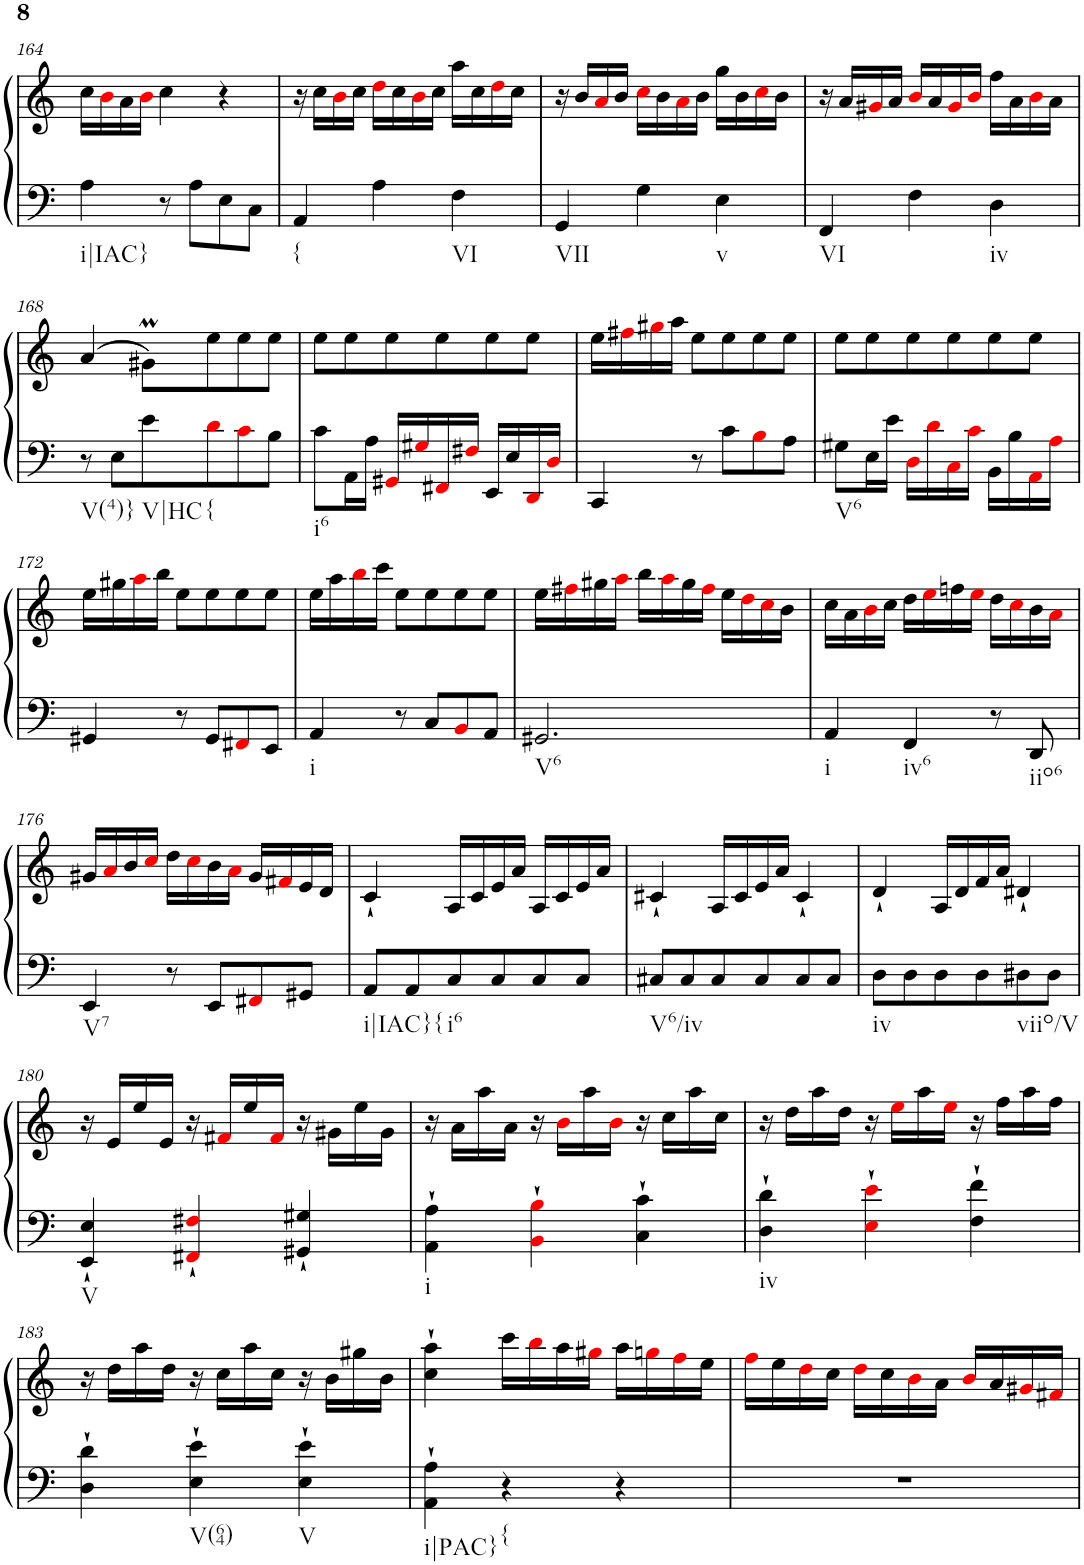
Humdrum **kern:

**kern	**kern
*part1	*part1
*staff2	*staff1
*I"Harpsichord	*
*I'Hch.	*
!!LO:PB:g=z
*clefF4	*clefG2
*k[]	*k[]
*M3/4	*M3/4
=164	=164
!LO:TX:b:t=i|IAC}	!
4A\	16cc\LL
.	16bi\
.	16a\
.	16bi\JJ
8r	4cc\
8A\L	.
8E\	4r
8C\J	.
=165	=165
!LO:TX:b:t={	!
4AA/	16r
.	16cc\LL
.	16bi\
.	16cc\JJ
4A\	16ddi\LL
.	16cc\
.	16bi\
.	16cc\JJ
!LO:TX:b:t=VI	!
4F\	16aa\LL
.	16cc\
.	16ddi\
.	16cc\JJ
=166	=166
!LO:TX:b:t=VII	!
4GG/	16r
.	16b/LL
.	16ai/
.	16b/JJ
4G\	16cci\LL
.	16b\
.	16ai\
.	16b\JJ
!LO:TX:b:t=v	!
4E\	16gg\LL
.	16b\
.	16cci\
.	16b\JJ
=167	=167
!LO:TX:b:t=VI	!
4FF/	16r
.	16a/LL
.	16g#Xi/
.	16a/JJ
4F\	16bi/LL
.	16a/
.	16g#i/
.	16bi/JJ
!LO:TX:b:t=iv	!
4D\	16ff\LL
.	16a\
.	16bi\
.	16a\JJ
!!LO:LB:g=z
=168	=168
!LO:TX:b:t=V(4)}	!
8r	(>4a/
8E\L	.
!LO:TX:b:t=V|HC	!
8e\	8g#Xm\L)
!LO:TX:b:t={	!
8di\	8ee\
8ci\	8ee\
8B\J	8ee\J
=169	=169
!LO:TX:b:t=i6	!
8c\L	8ee\L
16AA\L	8ee\
16A\JJ	.
16GG#Xi/LL	8ee\
16G#Xi/	.
16FF#Xi/	8ee\
16F#Xi/JJ	.
16EE/LL	8ee\
16E/	.
16DDi/	8ee\J
16Di/JJ	.
=170	=170
4CC/	16ee\LL
.	16ff#Xi\
.	16gg#Xi\
.	16aa\JJ
8r	8ee\L
8c\L	8ee\
8Bi\	8ee\
8A\J	8ee\J
=171	=171
!LO:TX:b:t=V6	!
8G#X\L	8ee\L
16E\L	8ee\
16e\JJ	.
16Di\LL	8ee\
16di\	.
16Ci\	8ee\
16ci\JJ	.
16BB\LL	8ee\
16B\	.
16AAi\	8ee\J
16Ai\JJ	.
!!LO:LB:g=z
=172	=172
4GG#X/	16ee\LL
.	16gg#X\
.	16aai\
.	16bb\JJ
8r	8ee\L
8GG#/L	8ee\
8FF#Xi/	8ee\
8EE/J	8ee\J
=173	=173
!LO:TX:b:t=i	!
4AA/	16ee\LL
.	16aa\
.	16bbi\
.	16ccc\JJ
8r	8ee\L
8C/L	8ee\
8BBi/	8ee\
8AA/J	8ee\J
=174	=174
!LO:TX:b:t=V6	!
2.GG#X/	16ee\LL
.	16ff#Xi\
.	16gg#X\
.	16aai\JJ
.	16bb\LL
.	16aai\
.	16gg#\
.	16ff#i\JJ
.	16ee\LL
.	16ddi\
.	16cci\
.	16b\JJ
=175	=175
!LO:TX:b:t=i	!
4AA/	16cc\LL
.	16a\
.	16bi\
.	16cc\JJ
!LO:TX:b:t=iv6	!
4FF/	16dd\LL
.	16eei\
.	16ffn\
.	16eei\JJ
8r	16dd\LL
.	16cci\
!LO:TX:b:t=iio6	!
8DD/	16b\
.	16ai\JJ
!!LO:LB:g=z
=176	=176
!LO:TX:b:t=V7	!
4EE/	16g#X/LL
.	16ai/
.	16b/
.	16cci/JJ
8r	16dd\LL
.	16cci\
8EE/L	16b\
.	16ai\JJ
8FF#Xi/	16g#/LL
.	16f#Xi/
8GG#X/J	16e/
.	16d/JJ
=177	=177
!LO:TX:b:t=i|IAC}{	!
8AA/L	4c`/
8AA/	.
!LO:TX:b:t=i6	!
8C/	16A/LL
.	16c/
8C/	16e/
.	16a/JJ
8C/	16A/LL
.	16c/
8C/J	16e/
.	16a/JJ
=178	=178
!LO:TX:b:t=V6/iv	!
8C#X/L	4c#X`/
8C#/	.
8C#/	16A/LL
.	16c#/
8C#/	16e/
.	16a/JJ
8C#/	4c#`/
8C#/J	.
=179	=179
!LO:TX:b:t=iv	!
8D\L	4d`/
8D\	.
8D\	16A/LL
.	16d/
8D\	16f/
.	16a/JJ
!LO:TX:b:t=viio/V	!
8D#X\	4d#X`/
8D#\J	.
!!LO:LB:g=z
=180	=180
!LO:TX:b:t=V	!
4EE/` 4E/`	16r
.	16e/LL
.	16ee/
.	16e/JJ
4FF#Xi/` 4F#Xi/`	16r
.	16f#Xi/LL
.	16ee/
.	16f#i/JJ
4GG#X/` 4G#X/`	16r
.	16g#X\LL
.	16ee\
.	16g#\JJ
=181	=181
!LO:TX:b:t=i	!
4AA\` 4A\`	16r
.	16a\LL
.	16aa\
.	16a\JJ
4BBi\` 4Bi\`	16r
.	16bi\LL
.	16aa\
.	16bi\JJ
4C\` 4c\`	16r
.	16cc\LL
.	16aa\
.	16cc\JJ
=182	=182
!LO:TX:b:t=iv	!
4D\` 4d\`	16r
.	16dd\LL
.	16aa\
.	16dd\JJ
4Ei\` 4ei\`	16r
.	16eei\LL
.	16aa\
.	16eei\JJ
4F\` 4f\`	16r
.	16ff\LL
.	16aa\
.	16ff\JJ
!!LO:LB:g=z
=183	=183
4D\` 4d\`	16r
.	16dd\LL
.	16aa\
.	16dd\JJ
!LO:TX:b:t=V(64)	!
4E\` 4e\`	16r
.	16cc\LL
.	16aa\
.	16cc\JJ
!LO:TX:b:t=V	!
4E\` 4e\`	16r
.	16b\LL
.	16gg#X\
.	16b\JJ
=184	=184
!LO:TX:b:t=i|PAC}	!
4AA\` 4A\`	4cc\` 4aa\`
!LO:TX:b:t={	!
4r	16ccc\LL
.	16bbi\
.	16aa\
.	16gg#Xi\JJ
4r	16aa\LL
.	16ggni\
.	16ffi\
.	16ee\JJ
=185	=185
2.r	16ffi\LL
.	16ee\
.	16ddi\
.	16cc\JJ
.	16ddi\LL
.	16cc\
.	16bi\
.	16a\JJ
.	16bi/LL
.	16a/
.	16g#Xi/
.	16f#Xi/JJ
=	=
*-	*-
